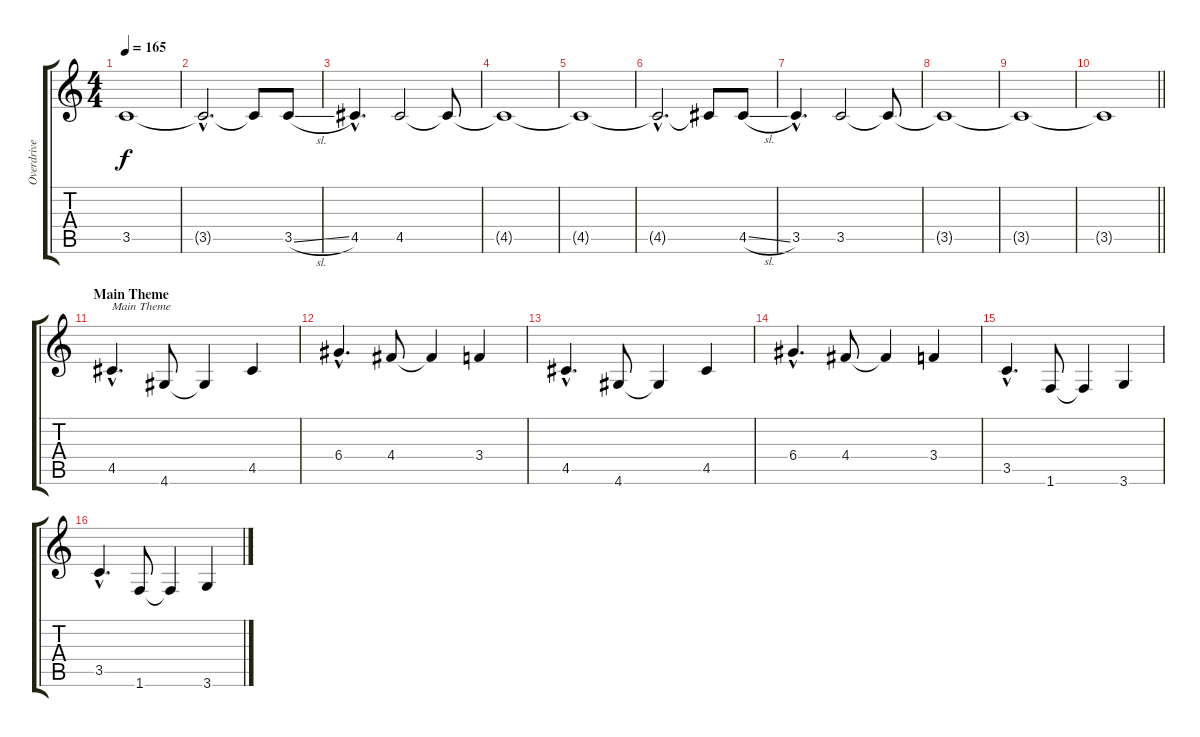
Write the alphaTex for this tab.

\track ("Overdrive Gtr." "Overdrive ") {instrument overdrivenguitar}
\staff {score tabs}
\tuning (E4 B3 G3 D3 A2 E2) {hide}
\ts (4 4)
\tempo 165
\clef g2
\ks c
3.5{t}.1{dy f} |
3.5{hac t}.2{d} 3.5{t}.8 3.5{sl}.8 |
4.5{hac}.4{d} 4.5.2 4.5{t}.8 |
4.5{t}.1 |
4.5{t}.1 |
4.5{hac t}.2{d} 4.5{t}.8 4.5{sl}.8 |
3.5{hac}.4{d} 3.5.2 3.5{t}.8 |
3.5{t}.1 |
3.5{t}.1 |
\barLineRight lightlight
3.5{t}.1 |
\section ("" "Main Theme")
4.5{hac}.4{d txt "Main Theme"} 4.6.8 4.6{t}.4 4.5.4 |
6.4{hac}.4{d} 4.4.8 4.4{t}.4 3.4.4 |
4.5{hac}.4{d} 4.6.8 4.6{t}.4 4.5.4 |
6.4{hac}.4{d} 4.4.8 4.4{t}.4 3.4.4 |
3.5{hac}.4{d} 1.6.8 1.6{t}.4 3.6.4 |
3.5{hac}.4{d} 1.6.8 1.6{t}.4 3.6.4
